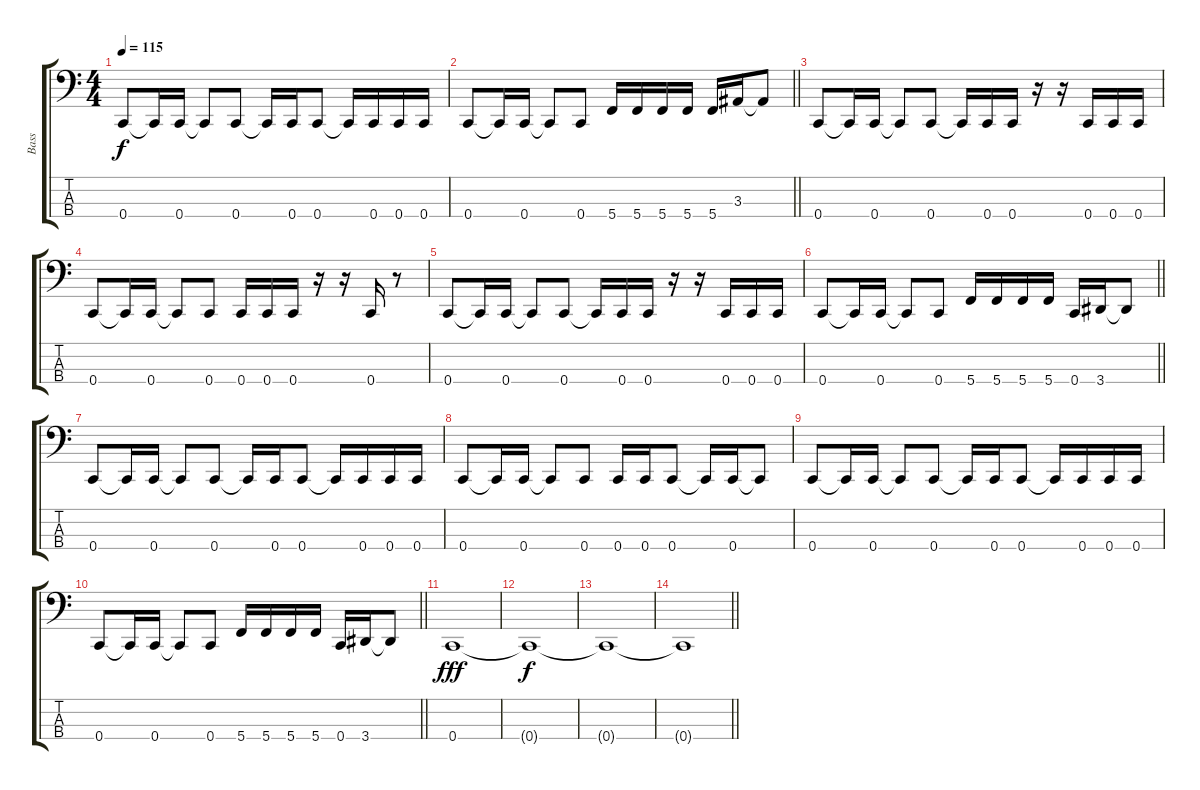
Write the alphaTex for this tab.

\track ("Bass" "Bass") {instrument electricbassfinger}
\staff {score tabs}
\tuning (F2 C2 G1 C1) {hide}
\ts (4 4)
\tempo 115
\clef f4
\ks c
0.4.8{dy f} 0.4{t}.16 0.4.16 0.4{t}.8 0.4.8 0.4{t}.16 0.4.16 0.4.8 0.4{t}.16 0.4.16 0.4.16 0.4.16 |
\barLineRight lightlight
0.4.8 0.4{t}.16 0.4.16 0.4{t}.8 0.4.8 5.4.16 5.4.16 5.4.16 5.4.16 5.4.16 3.3.16 3.3{t}.8 |
0.4.8 0.4{t}.16 0.4.16 0.4{t}.8 0.4.8 0.4{t}.16 0.4.16 0.4.16 r.16 r.16 0.4.16 0.4.16 0.4.16 |
0.4.8 0.4{t}.16 0.4.16 0.4{t}.8 0.4.8 0.4.16 0.4.16 0.4.16 r.16 r.16 0.4.16 r.8 |
0.4.8 0.4{t}.16 0.4.16 0.4{t}.8 0.4.8 0.4{t}.16 0.4.16 0.4.16 r.16 r.16 0.4.16 0.4.16 0.4.16 |
\barLineRight lightlight
0.4.8 0.4{t}.16 0.4.16 0.4{t}.8 0.4.8 5.4.16 5.4.16 5.4.16 5.4.16 0.4.16 3.4.16 3.4{t}.8 |
0.4.8 0.4{t}.16 0.4.16 0.4{t}.8 0.4.8 0.4{t}.16 0.4.16 0.4.8 0.4{t}.16 0.4.16 0.4.16 0.4.16 |
0.4.8 0.4{t}.16 0.4.16 0.4{t}.8 0.4.8 0.4.16 0.4.16 0.4.8 0.4{t}.16 0.4.16 0.4{t}.8 |
0.4.8 0.4{t}.16 0.4.16 0.4{t}.8 0.4.8 0.4{t}.16 0.4.16 0.4.8 0.4{t}.16 0.4.16 0.4.16 0.4.16 |
\barLineRight lightlight
0.4.8 0.4{t}.16 0.4.16 0.4{t}.8 0.4.8 5.4.16 5.4.16 5.4.16 5.4.16 0.4.16 3.4.16 3.4{t}.8 |
0.4.1{dy fff} |
0.4{t}.1{dy f} |
0.4{t}.1{volume 0} |
\barLineRight lightlight
0.4{t}.1
